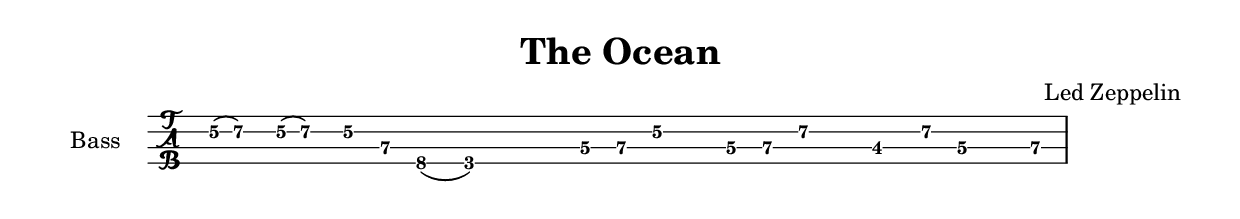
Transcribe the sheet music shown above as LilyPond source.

\version "2.22.1"

\book {
  \header{
  title = "The Ocean"
  composer = "Led Zeppelin"
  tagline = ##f
  }

  \score {
    \new TabStaff {
      \set TabStaff.instrumentName = #"Bass "
      \set TabStaff.shortInstrumentName = #"B "
      \set Staff.stringTunings = #bass-tuning
      \relative c {
      \time 15/8
      g32\2( a16.\2) g32\2( a16.\2) g16\2   e\3 c8\4 ( g\4) r4.
      d'16\3 e\3 g\2 r d\3 e\3 a\2 r cis,8\3 a'16\2 d,\3 r e\3 |
      }
    }
  }
}
